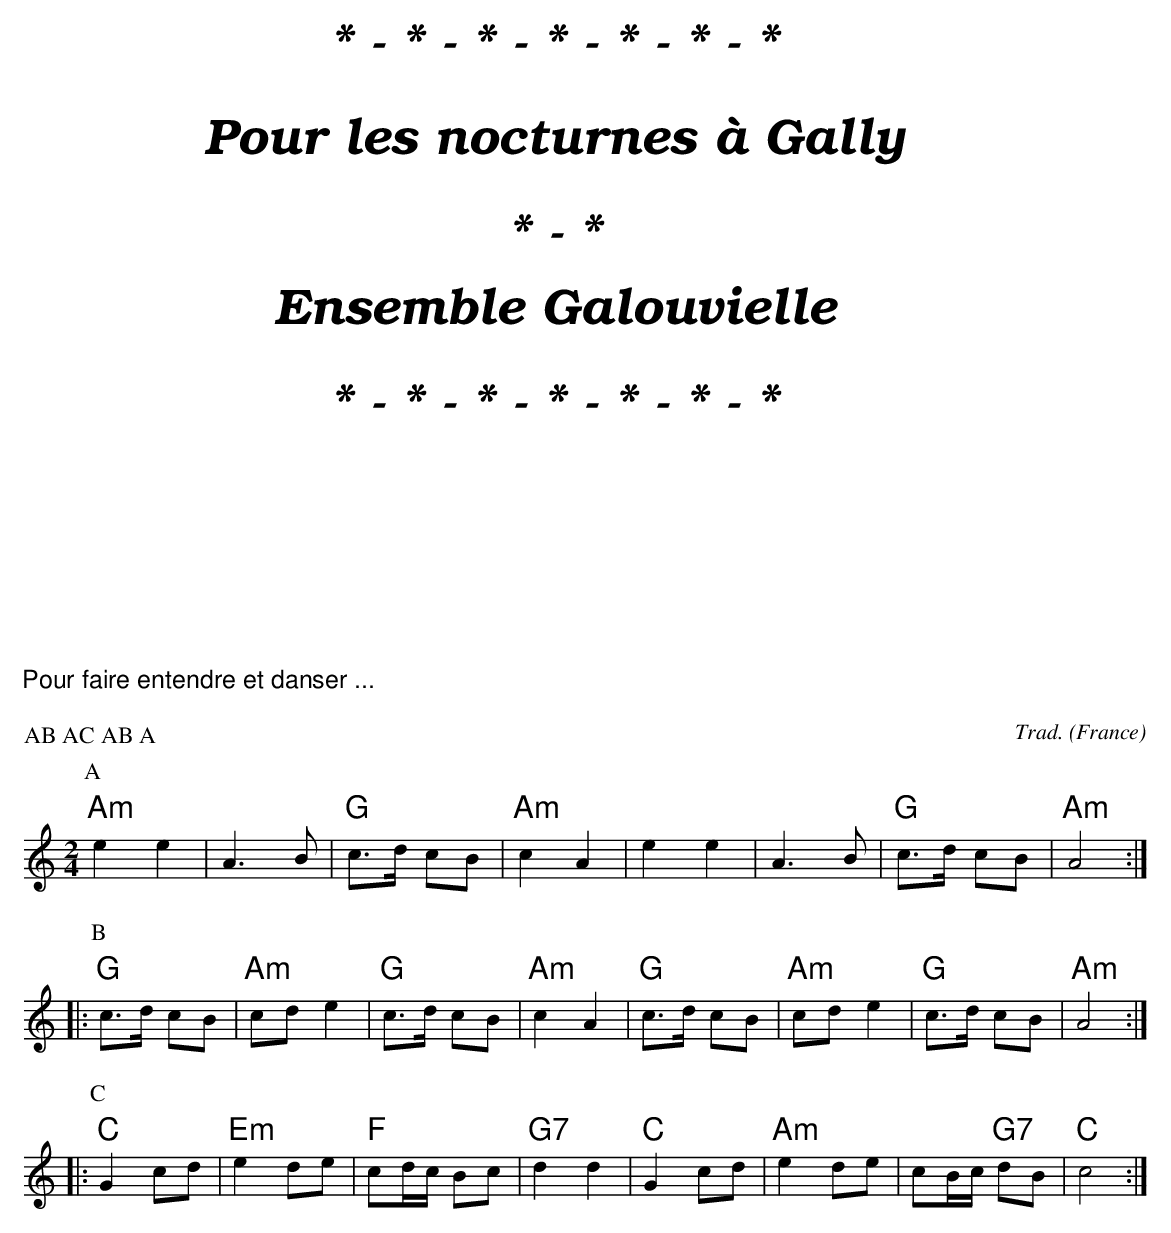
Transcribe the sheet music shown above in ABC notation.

X:1
T:Bourrée droite du Morvan
O:France
C:Trad.
M:2/4
L:1/8
P:AB AC AB A
K:Am
P:A
"Am"e2e2 | A3B | "G"c>d cB | "Am"c2A2 | e2e2 | A3B | "G"c>d cB | "Am"A4 ::
P:B
"G"c>d cB | "Am"cd e2 | "G"c>d cB | "Am"c2A2 | "G"c>d cB | "Am"cd e2 | "G"c>d cB | "Am"A4 ::
P:C
"C"G2 cd | "Em"e2 de | "F"cd/c/ Bc | "G7"d2d2 | "C"G2 cd | "Am"e2 de | cB/c/ "G7"dB | "C"c4 :|
